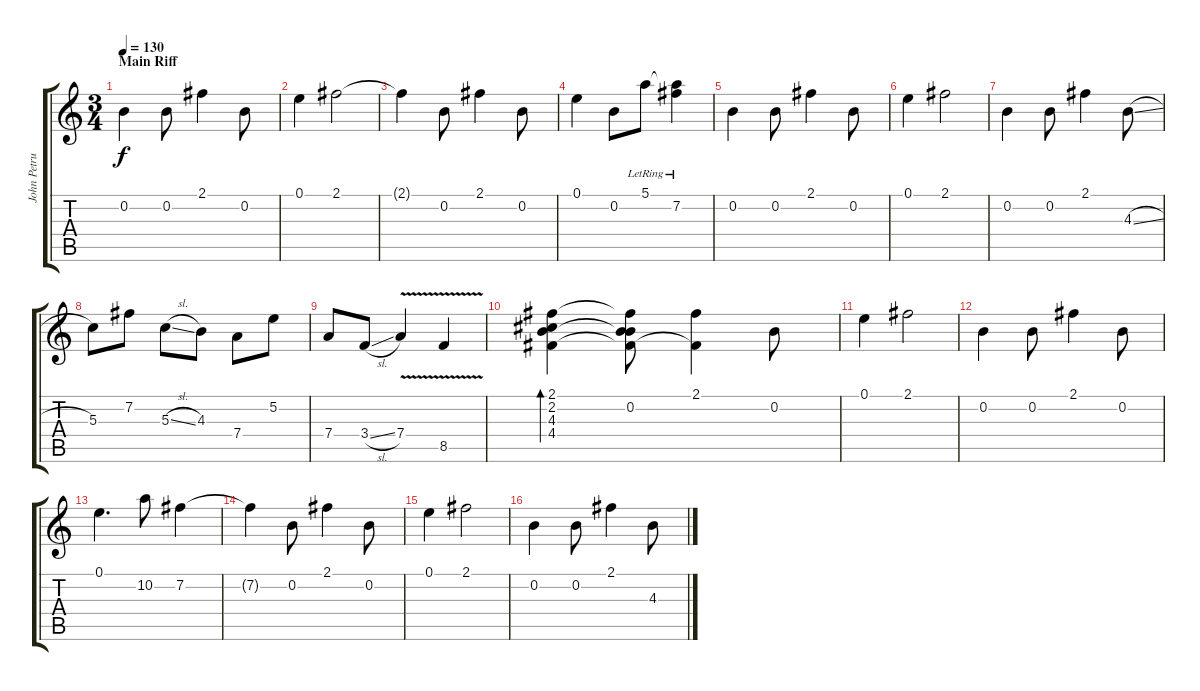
\track ("John Petrucci  II" "John Petru") {instrument electricguitarjazz}
\staff {score tabs}
\tuning (E4 B3 G3 D3 A2 E2) {hide}
\ts (3 4)
\section ("" "Main Riff")
\tempo 130
\clef g2
\ks c
0.2.4{dy f volume 12} 0.2.8 2.1.4 0.2.8 |
0.1.4 2.1.2 |
2.1{t}.4 0.2.8 2.1.4 0.2.8 |
0.1.4 0.2.8 5.1{lr}.8 (5.1{t} 7.2{lr}).4 |
0.2.4 0.2.8 2.1.4 0.2.8 |
0.1.4 2.1.2 |
0.2.4 0.2.8 2.1.4 4.3{sl}.8 |
5.3.8 7.2.8 5.3{sl}.8 4.3.8 7.4.8 5.2.8 |
7.4.8 3.4{sl}.8 7.4{v}.4 8.5{v}.4 |
(2.1 2.2 4.3 4.4).4{bd 120 volume 12} (2.1{t} 0.2 4.3{t} 4.4{t}).8 (2.1 4.4{t}).4 0.2.8 |
0.1.4 2.1.2 |
0.2.4 0.2.8 2.1.4 0.2.8 |
0.1.4{d} 10.2.8 7.2.4 |
7.2{t}.4 0.2.8 2.1.4 0.2.8 |
0.1.4 2.1.2 |
0.2.4 0.2.8 2.1.4 4.3{sl}.8
